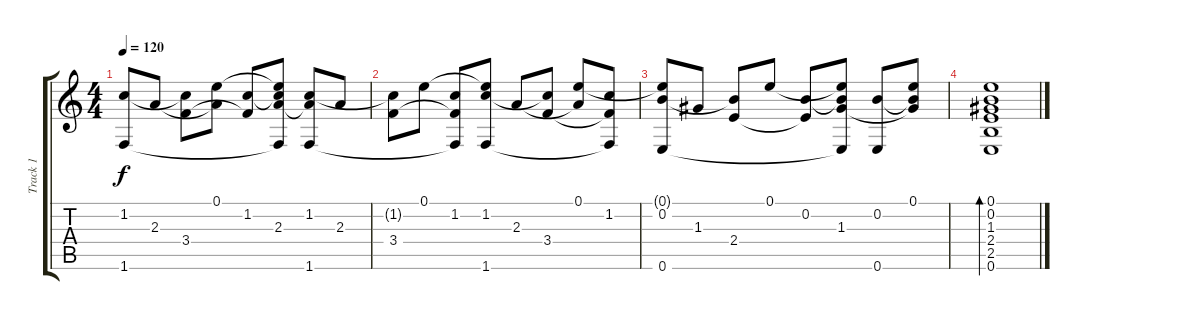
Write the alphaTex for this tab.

\track ("Track 1" "Track 1") {instrument acousticguitarnylon}
\staff {score tabs}
\tuning (E4 B3 G3 D3 A2 E2) {hide}
\ts (4 4)
\tempo 120
\clef g2
\ks c
(1.2 1.6).8{dy f} 2.3.8 (1.2{t} 3.4).8 (0.1 2.3{t}).8 (1.2 3.4{t}).8 (0.1{t} 1.2{t} 2.3 1.6{t}).8 (1.2 2.3{t} 1.6).8 2.3.8 |
(1.2{t} 3.4).8 0.1.8 (1.2 3.4{t} 1.6{t}).8 (0.1{t} 1.2 1.6).8 2.3.8 (1.2{t} 3.4).8 (0.1 2.3{t}).8 (1.2 3.4{t} 1.6{t}).8 |
(0.1{t} 0.2 0.6).8 1.3.8 (0.2{t} 2.4).8 0.1.8 (0.2 2.4{t}).8 (0.1{t} 0.2{t} 1.3 0.6{t}).8 (0.2 0.6).8 (0.1 0.2{t} 1.3{t}).8 |
(0.1 0.2 1.3 2.4 2.5 0.6).1{bd 480}
